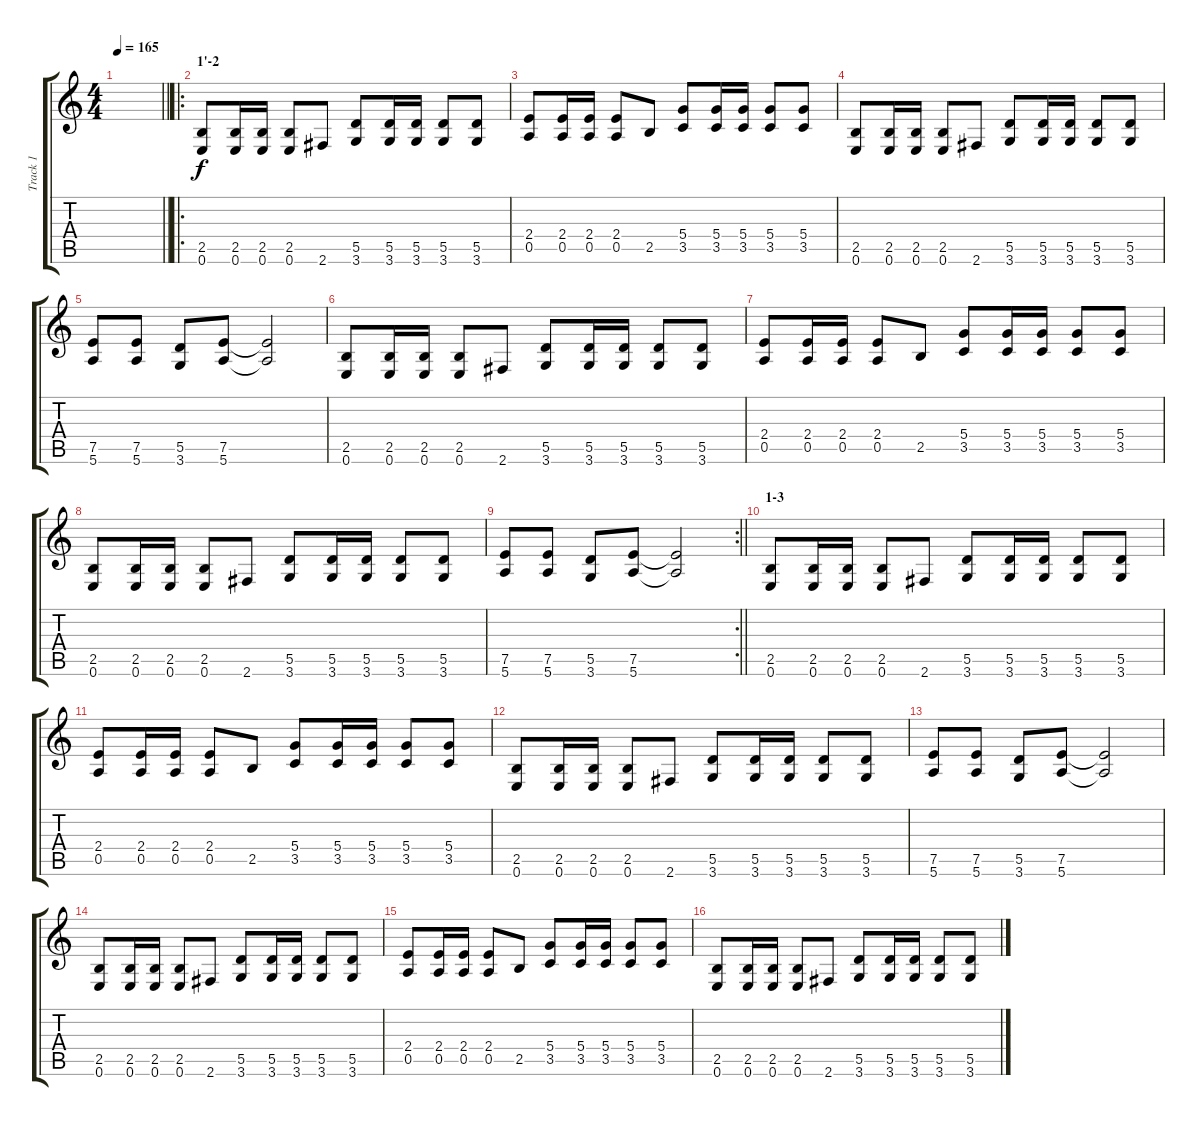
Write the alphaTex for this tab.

\track ("Track 1" "Track 1") {instrument distortionguitar}
\staff {score tabs}
\tuning (E4 B3 G3 D3 A2 E2) {hide}
\ts (4 4)
\tempo 165
\clef g2
\barLineRight lightlight
\ks c
|
\ro
\section ("" "1'-2")
(2.5 0.6).8 (2.5 0.6).16 (2.5 0.6).16 (2.5 0.6).8 2.6.8 (5.5 3.6).8 (5.5 3.6).16 (5.5 3.6).16 (5.5 3.6).8 (5.5 3.6).8 |
(2.4 0.5).8 (2.4 0.5).16 (2.4 0.5).16 (2.4 0.5).8 2.5.8 (5.4 3.5).8 (5.4 3.5).16 (5.4 3.5).16 (5.4 3.5).8 (5.4 3.5).8 |
(2.5 0.6).8 (2.5 0.6).16 (2.5 0.6).16 (2.5 0.6).8 2.6.8 (5.5 3.6).8 (5.5 3.6).16 (5.5 3.6).16 (5.5 3.6).8 (5.5 3.6).8 |
(7.5 5.6).8 (7.5 5.6).8 (5.5 3.6).8 (7.5 5.6).8 (7.5{t} 5.6{t}).2 |
(2.5 0.6).8 (2.5 0.6).16 (2.5 0.6).16 (2.5 0.6).8 2.6.8 (5.5 3.6).8 (5.5 3.6).16 (5.5 3.6).16 (5.5 3.6).8 (5.5 3.6).8 |
(2.4 0.5).8 (2.4 0.5).16 (2.4 0.5).16 (2.4 0.5).8 2.5.8 (5.4 3.5).8 (5.4 3.5).16 (5.4 3.5).16 (5.4 3.5).8 (5.4 3.5).8 |
(2.5 0.6).8 (2.5 0.6).16 (2.5 0.6).16 (2.5 0.6).8 2.6.8 (5.5 3.6).8 (5.5 3.6).16 (5.5 3.6).16 (5.5 3.6).8 (5.5 3.6).8 |
\rc 2
\barLineRight lightlight
(7.5 5.6).8 (7.5 5.6).8 (5.5 3.6).8 (7.5 5.6).8 (7.5{t} 5.6{t}).2 |
\section ("" "1-3")
(2.5 0.6).8 (2.5 0.6).16 (2.5 0.6).16 (2.5 0.6).8 2.6.8 (5.5 3.6).8 (5.5 3.6).16 (5.5 3.6).16 (5.5 3.6).8 (5.5 3.6).8 |
(2.4 0.5).8 (2.4 0.5).16 (2.4 0.5).16 (2.4 0.5).8 2.5.8 (5.4 3.5).8 (5.4 3.5).16 (5.4 3.5).16 (5.4 3.5).8 (5.4 3.5).8 |
(2.5 0.6).8 (2.5 0.6).16 (2.5 0.6).16 (2.5 0.6).8 2.6.8 (5.5 3.6).8 (5.5 3.6).16 (5.5 3.6).16 (5.5 3.6).8 (5.5 3.6).8 |
(7.5 5.6).8 (7.5 5.6).8 (5.5 3.6).8 (7.5 5.6).8 (7.5{t} 5.6{t}).2 |
(2.5 0.6).8 (2.5 0.6).16 (2.5 0.6).16 (2.5 0.6).8 2.6.8 (5.5 3.6).8 (5.5 3.6).16 (5.5 3.6).16 (5.5 3.6).8 (5.5 3.6).8 |
(2.4 0.5).8 (2.4 0.5).16 (2.4 0.5).16 (2.4 0.5).8 2.5.8 (5.4 3.5).8 (5.4 3.5).16 (5.4 3.5).16 (5.4 3.5).8 (5.4 3.5).8 |
(2.5 0.6).8 (2.5 0.6).16 (2.5 0.6).16 (2.5 0.6).8 2.6.8 (5.5 3.6).8 (5.5 3.6).16 (5.5 3.6).16 (5.5 3.6).8 (5.5 3.6).8
